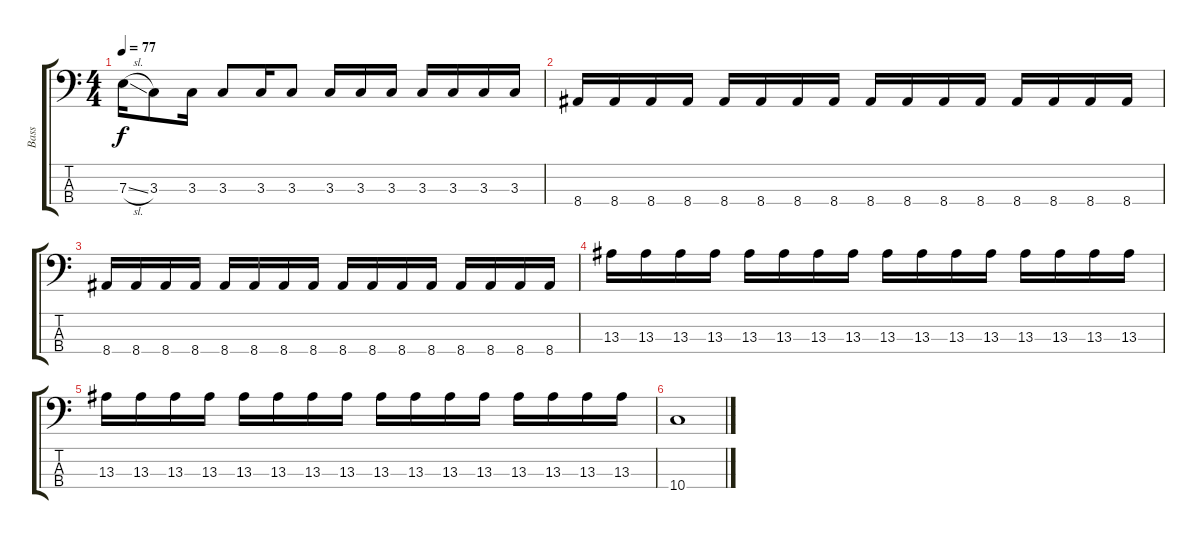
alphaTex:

\track ("Bass" "Bass") {instrument electricbassfinger}
\staff {score tabs}
\tuning (G2 D2 A1 D1) {hide}
\ts (4 4)
\tempo 77
\clef f4
\ks c
7.3{sl}.16{dy f} 3.3.8 3.3.16 3.3.8 3.3.16 3.3.8 3.3.16 3.3.16 3.3.16 3.3.16 3.3.16 3.3.16 3.3.16 |
8.4.16 8.4.16 8.4.16 8.4.16 8.4.16 8.4.16 8.4.16 8.4.16 8.4.16 8.4.16 8.4.16 8.4.16 8.4.16 8.4.16 8.4.16 8.4.16 |
8.4.16 8.4.16 8.4.16 8.4.16 8.4.16 8.4.16 8.4.16 8.4.16 8.4.16 8.4.16 8.4.16 8.4.16 8.4.16 8.4.16 8.4.16 8.4.16 |
13.3.16 13.3.16 13.3.16 13.3.16 13.3.16 13.3.16 13.3.16 13.3.16 13.3.16 13.3.16 13.3.16 13.3.16 13.3.16 13.3.16 13.3.16 13.3.16 |
13.3.16 13.3.16 13.3.16 13.3.16 13.3.16 13.3.16 13.3.16 13.3.16 13.3.16 13.3.16 13.3.16 13.3.16 13.3.16 13.3.16 13.3.16 13.3.16 |
10.4.1
